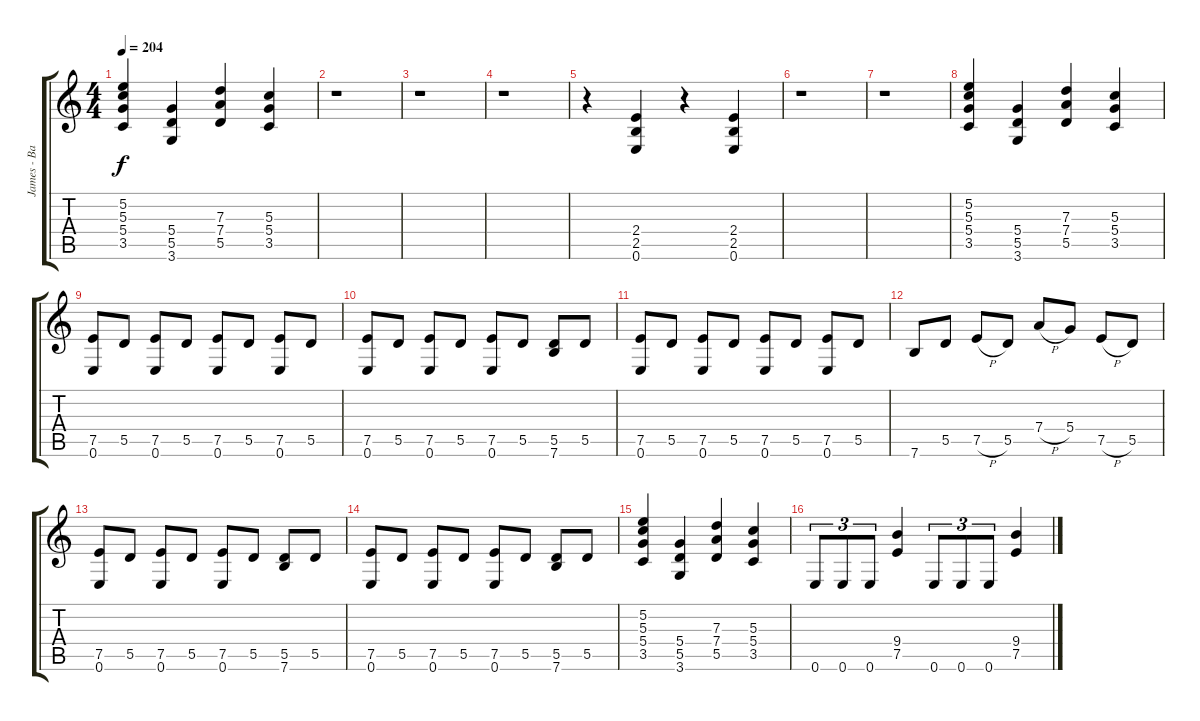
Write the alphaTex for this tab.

\track ("James - Back Guitar" "James - Ba") {instrument overdrivenguitar}
\staff {score tabs}
\tuning (E4 B3 G3 D3 A2 E2) {hide}
\ts (4 4)
\tempo 204
\clef g2
\ks c
(5.2 5.3 5.4 3.5).4{dy f instrument overdrivenguitar} (5.4 5.5 3.6).4 (7.3 7.4 5.5).4 (5.3 5.4 3.5).4 |
r.1 |
r.1 |
r.1 |
r.4 (2.4 2.5 0.6).4 r.4 (2.4 2.5 0.6).4 |
r.1 |
r.1 |
(5.2 5.3 5.4 3.5).4 (5.4 5.5 3.6).4 (7.3 7.4 5.5).4 (5.3 5.4 3.5).4 |
(7.5 0.6).8 5.5.8 (7.5 0.6).8 5.5.8 (7.5 0.6).8 5.5.8 (7.5 0.6).8 5.5.8 |
(7.5 0.6).8 5.5.8 (7.5 0.6).8 5.5.8 (7.5 0.6).8 5.5.8 (5.5 7.6).8 5.5.8 |
(7.5 0.6).8 5.5.8 (7.5 0.6).8 5.5.8 (7.5 0.6).8 5.5.8 (7.5 0.6).8 5.5.8 |
7.6.8 5.5.8 7.5{h}.8 5.5.8 7.4{h}.8 5.4.8 7.5{h}.8 5.5.8 |
(7.5 0.6).8 5.5.8 (7.5 0.6).8 5.5.8 (7.5 0.6).8 5.5.8 (5.5 7.6).8 5.5.8 |
(7.5 0.6).8 5.5.8 (7.5 0.6).8 5.5.8 (7.5 0.6).8 5.5.8 (5.5 7.6).8 5.5.8 |
(5.2 5.3 5.4 3.5).4 (5.4 5.5 3.6).4 (7.3 7.4 5.5).4 (5.3 5.4 3.5).4 |
0.6.8{tu (3 2)} 0.6.8{tu (3 2)} 0.6.8{tu (3 2)} (9.4 7.5).4 0.6.8{tu (3 2)} 0.6.8{tu (3 2)} 0.6.8{tu (3 2)} (9.4 7.5).4
